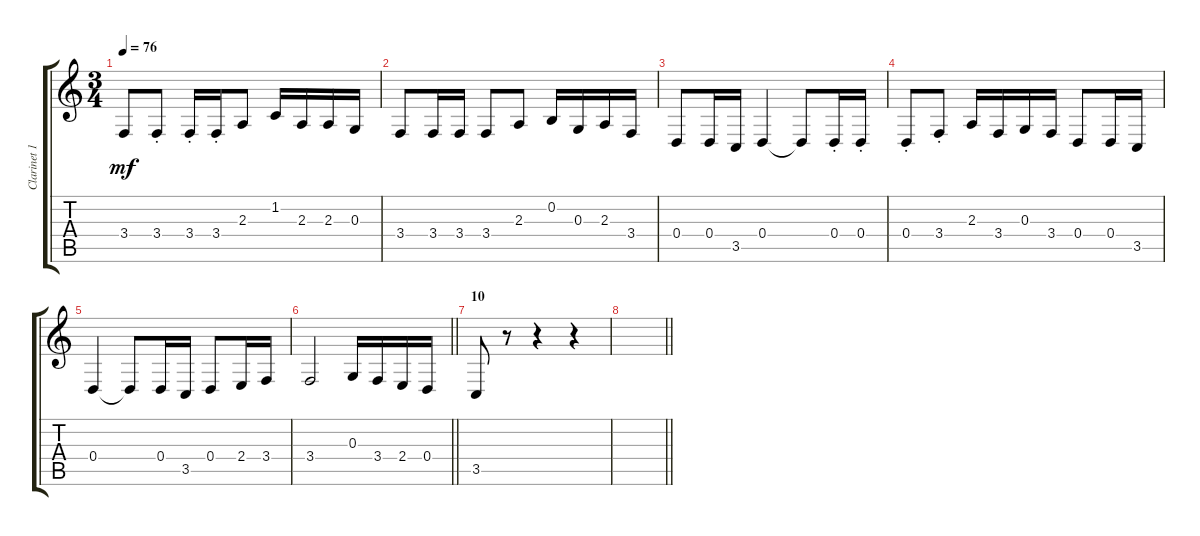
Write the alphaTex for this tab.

\track ("Clarinet 1" "Clarinet 1") {instrument clarinet}
\staff {score tabs}
\tuning (E4 B3 G3 D3 A2 E2) {hide}
\ts (3 4)
\tempo 76
\clef g2
\ks c
3.4{t}.8{dy mf} 3.4{st}.8 3.4{st}.16 3.4{st}.16 2.3.8 1.2.16 2.3.16 2.3.16 0.3.16 |
3.4.8 3.4.16 3.4.16 3.4.8 2.3.8 0.2.16 0.3.16 2.3.16 3.4.16 |
0.4.8 0.4.16 3.5.16 0.4.4 0.4{t}.8 0.4{st}.16 0.4{st}.16 |
0.4{st}.8 3.4{st}.8 2.3.16 3.4.16 0.3.16 3.4.16 0.4.8 0.4.16 3.5.16 |
0.4.4 0.4{t}.8 0.4.16 3.5.16 0.4.8 2.4.16 3.4.16 |
\barLineRight lightlight
3.4.2 0.3.16 3.4.16 2.4.16 0.4.16 |
\section ("" "10")
3.5.8 r.8 r.4 r.4 |
\barLineRight lightlight
